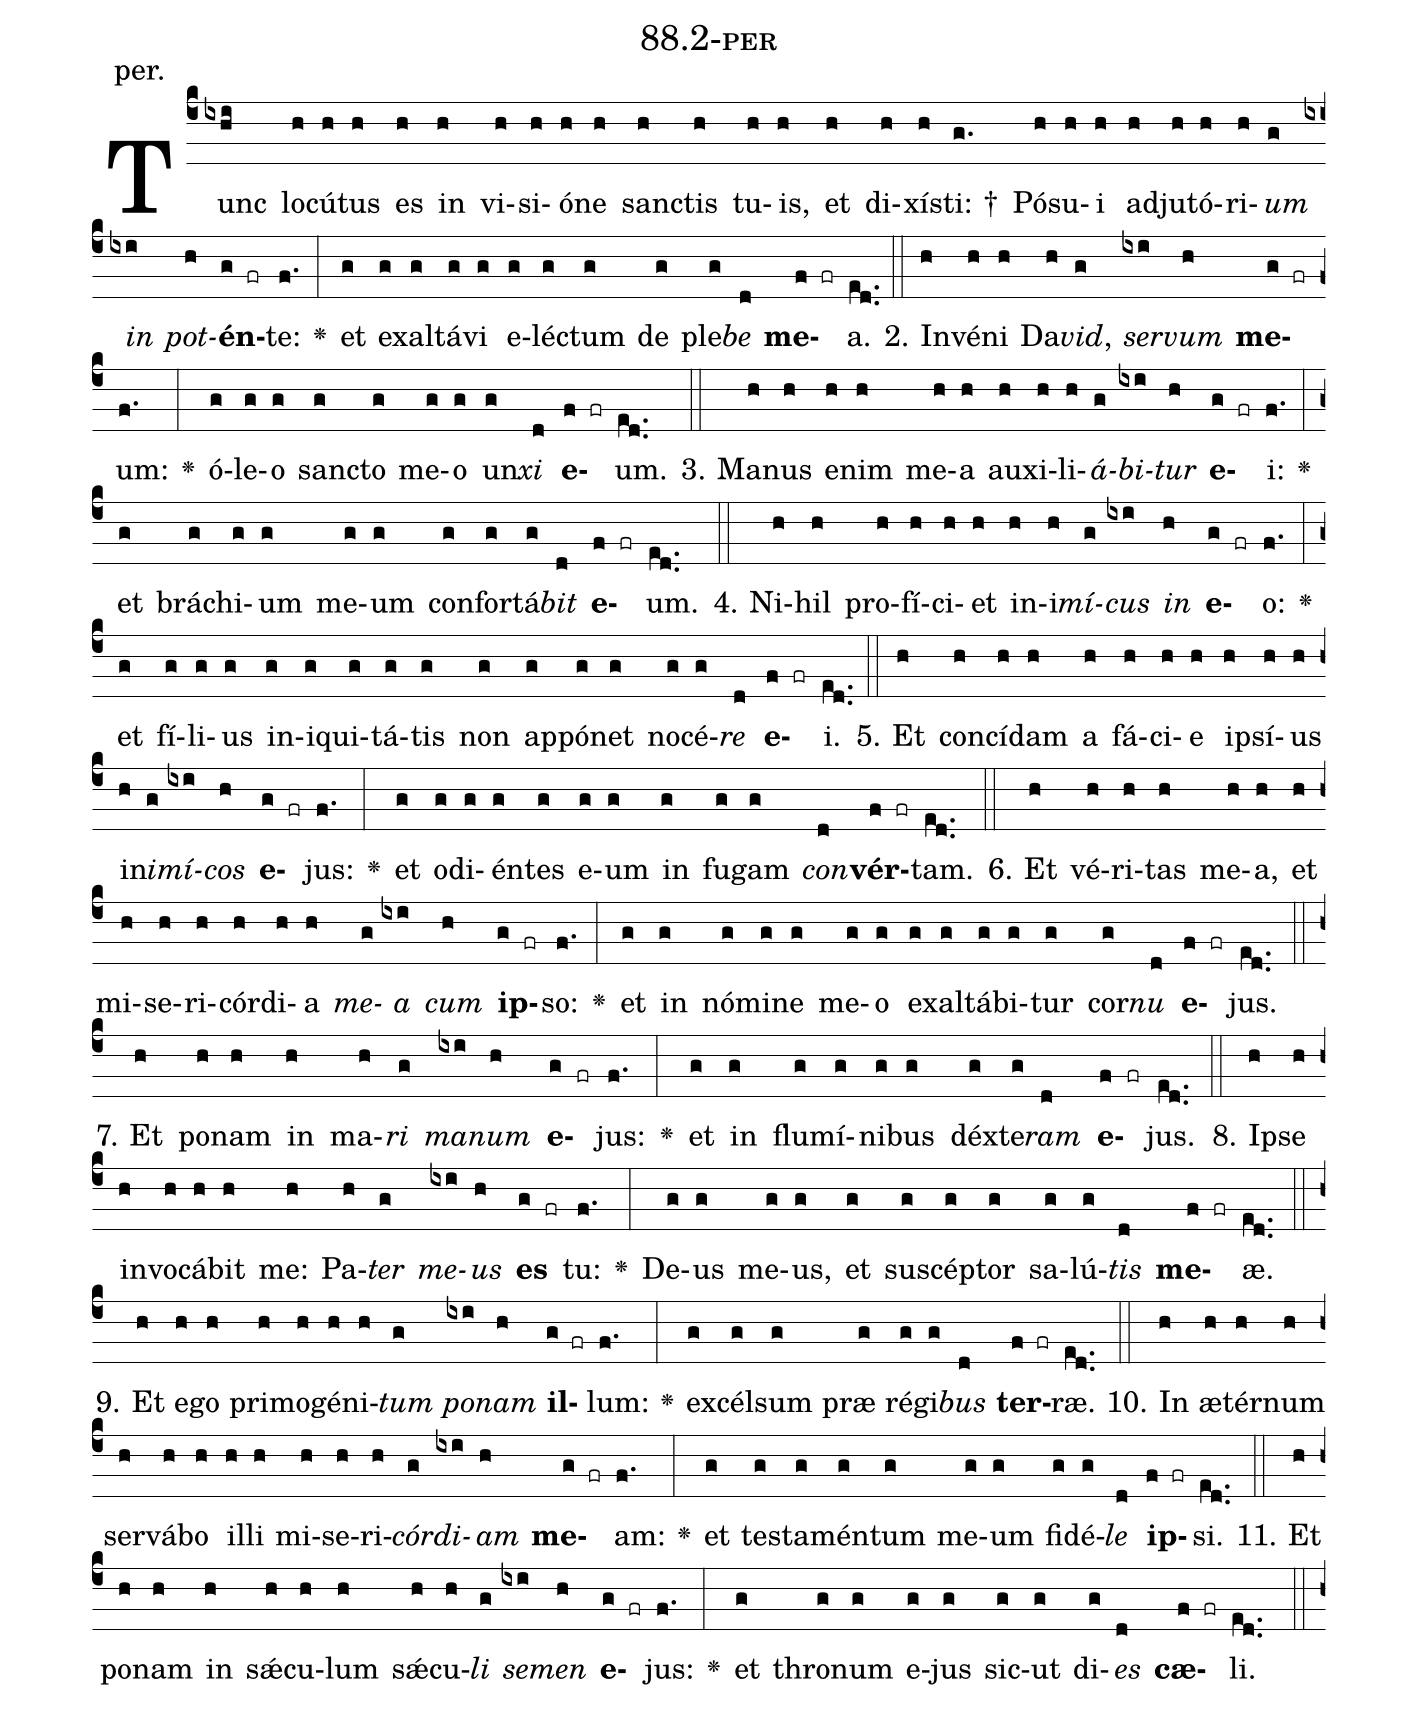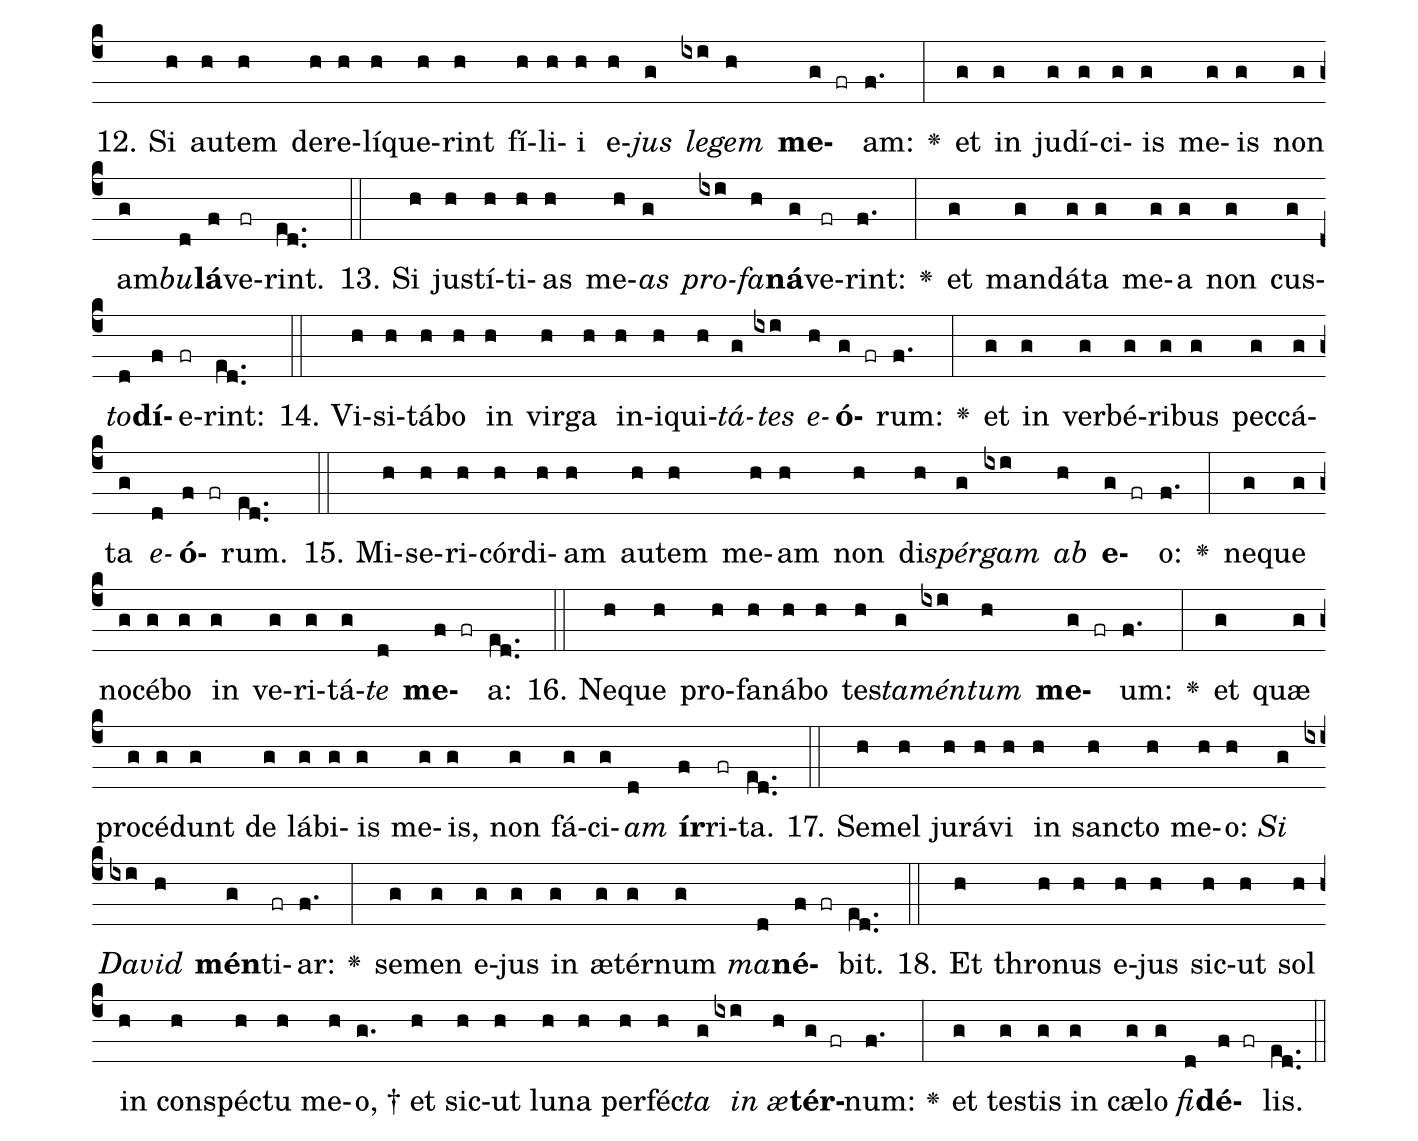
name: 88.2-per;
annotation: per.;
%%
(c4)Tunc(ixhi) lo(h)cú(h)tus(h) es(h) in(h) vi(h)si(h)ó(h)ne(h) sanc(h)tis(h) tu(h)is,(h) et(h) di(h)xís(h)ti: †(g.) Pó(h)su(h)i(h) ad(h)ju(h)tó(h)ri(h)<i>um</i>(g) <i>in</i>(ixi) <i>pot</i>(h)<b>én</b>(g fr)te:(f.) <v>\greheightstar</v>(:) et(g) ex(g)al(g)tá(g)vi(g) e(g)léc(g)tum(g) de(g) ple(g)<i>be</i>(d) <b>me</b>(f fr)a.(ed..) (::)
2. In(h)vé(h)ni(h) Da(h)<i>vid</i>,(g) <i>ser</i>(ixi)<i>vum</i>(h) <b>me</b>(g fr)um:(f.) <v>\greheightstar</v>(:) ó(g)le(g)o(g) sanc(g)to(g) me(g)o(g) un(g)<i>xi</i>(d) <b>e</b>(f fr)um.(ed..) (::)
3. Ma(h)nus(h) e(h)nim(h) me(h)a(h) au(h)xi(h)li(h)<i>á</i>(g)<i>bi</i>(ixi)<i>tur</i>(h) <b>e</b>(g fr)i:(f.) <v>\greheightstar</v>(:) et(g) brá(g)chi(g)um(g) me(g)um(g) con(g)for(g)tá(g)<i>bit</i>(d) <b>e</b>(f fr)um.(ed..) (::)
4. Ni(h)hil(h) pro(h)fí(h)ci(h)et(h) in(h)i(h)<i>mí</i>(g)<i>cus</i>(ixi) <i>in</i>(h) <b>e</b>(g fr)o:(f.) <v>\greheightstar</v>(:) et(g) fí(g)li(g)us(g) in(g)i(g)qui(g)tá(g)tis(g) non(g) ap(g)pó(g)net(g) no(g)cé(g)<i>re</i>(d) <b>e</b>(f fr)i.(ed..) (::)
5. Et(h) con(h)cí(h)dam(h) a(h) fá(h)ci(h)e(h) ip(h)sí(h)us(h) in(h)<i>i</i>(g)<i>mí</i>(ixi)<i>cos</i>(h) <b>e</b>(g fr)jus:(f.) <v>\greheightstar</v>(:) et(g) o(g)di(g)én(g)tes(g) e(g)um(g) in(g) fu(g)gam(g) <i>con</i>(d)<b>vér</b>(f fr)tam.(ed..) (::)
6. Et(h) vé(h)ri(h)tas(h) me(h)a,(h) et(h) mi(h)se(h)ri(h)cór(h)di(h)a(h) <i>me</i>(g)<i>a</i>(ixi) <i>cum</i>(h) <b>ip</b>(g fr)so:(f.) <v>\greheightstar</v>(:) et(g) in(g) nó(g)mi(g)ne(g) me(g)o(g) ex(g)al(g)tá(g)bi(g)tur(g) cor(g)<i>nu</i>(d) <b>e</b>(f fr)jus.(ed..) (::)
7. Et(h) po(h)nam(h) in(h) ma(h)<i>ri</i>(g) <i>ma</i>(ixi)<i>num</i>(h) <b>e</b>(g fr)jus:(f.) <v>\greheightstar</v>(:) et(g) in(g) flu(g)mí(g)ni(g)bus(g) déx(g)te(g)<i>ram</i>(d) <b>e</b>(f fr)jus.(ed..) (::)
8. Ip(h)se(h) in(h)vo(h)cá(h)bit(h) me:(h) Pa(h)<i>ter</i>(g) <i>me</i>(ixi)<i>us</i>(h) <b>es</b>(g fr) tu:(f.) <v>\greheightstar</v>(:) De(g)us(g) me(g)us,(g) et(g) su(g)scép(g)tor(g) sa(g)lú(g)<i>tis</i>(d) <b>me</b>(f fr)æ.(ed..) (::)
9. Et(h) e(h)go(h) pri(h)mo(h)gé(h)ni(h)<i>tum</i>(g) <i>po</i>(ixi)<i>nam</i>(h) <b>il</b>(g fr)lum:(f.) <v>\greheightstar</v>(:) ex(g)cél(g)sum(g) præ(g) ré(g)gi(g)<i>bus</i>(d) <b>ter</b>(f fr)ræ.(ed..) (::)
10. In(h) æ(h)tér(h)num(h) ser(h)vá(h)bo(h) il(h)li(h) mi(h)se(h)ri(h)<i>cór</i>(g)<i>di</i>(ixi)<i>am</i>(h) <b>me</b>(g fr)am:(f.) <v>\greheightstar</v>(:) et(g) tes(g)ta(g)mén(g)tum(g) me(g)um(g) fi(g)dé(g)<i>le</i>(d) <b>ip</b>(f fr)si.(ed..) (::)
11. Et(h) po(h)nam(h) in(h) sǽ(h)cu(h)lum(h) sǽ(h)cu(h)<i>li</i>(g) <i>se</i>(ixi)<i>men</i>(h) <b>e</b>(g fr)jus:(f.) <v>\greheightstar</v>(:) et(g) thro(g)num(g) e(g)jus(g) sic(g)ut(g) di(g)<i>es</i>(d) <b>cæ</b>(f fr)li.(ed..) (::)
12. Si(h) au(h)tem(h) de(h)re(h)lí(h)que(h)rint(h) fí(h)li(h)i(h) e(h)<i>jus</i>(g) <i>le</i>(ixi)<i>gem</i>(h) <b>me</b>(g fr)am:(f.) <v>\greheightstar</v>(:) et(g) in(g) ju(g)dí(g)ci(g)is(g) me(g)is(g) non(g) am(g)<i>bu</i>(d)<b>lá</b>(f)ve(fr)rint.(ed..) (::)
13. Si(h) jus(h)tí(h)ti(h)as(h) me(h)<i>as</i>(g) <i>pro</i>(ixi)<i>fa</i>(h)<b>ná</b>(g)ve(fr)rint:(f.) <v>\greheightstar</v>(:) et(g) man(g)dá(g)ta(g) me(g)a(g) non(g) cus(g)<i>to</i>(d)<b>dí</b>(f)e(fr)rint:(ed..) (::)
14. Vi(h)si(h)tá(h)bo(h) in(h) vir(h)ga(h) in(h)i(h)qui(h)<i>tá</i>(g)<i>tes</i>(ixi) <i>e</i>(h)<b>ó</b>(g fr)rum:(f.) <v>\greheightstar</v>(:) et(g) in(g) ver(g)bé(g)ri(g)bus(g) pec(g)cá(g)ta(g) <i>e</i>(d)<b>ó</b>(f fr)rum.(ed..) (::)
15. Mi(h)se(h)ri(h)cór(h)di(h)am(h) au(h)tem(h) me(h)am(h) non(h) di(h)<i>spér</i>(g)<i>gam</i>(ixi) <i>ab</i>(h) <b>e</b>(g fr)o:(f.) <v>\greheightstar</v>(:) ne(g)que(g) no(g)cé(g)bo(g) in(g) ve(g)ri(g)tá(g)<i>te</i>(d) <b>me</b>(f fr)a:(ed..) (::)
16. Ne(h)que(h) pro(h)fa(h)ná(h)bo(h) tes(h)<i>ta</i>(g)<i>mén</i>(ixi)<i>tum</i>(h) <b>me</b>(g fr)um:(f.) <v>\greheightstar</v>(:) et(g) quæ(g) pro(g)cé(g)dunt(g) de(g) lá(g)bi(g)is(g) me(g)is,(g) non(g) fá(g)ci(g)<i>am</i>(d) <b>ír</b>(f)ri(fr)ta.(ed..) (::)
17. Se(h)mel(h) ju(h)rá(h)vi(h) in(h) sanc(h)to(h) me(h)o:(h) <i>Si</i>(g) <i>Da</i>(ixi)<i>vid</i>(h) <b>mén</b>(g)ti(fr)ar:(f.) <v>\greheightstar</v>(:) se(g)men(g) e(g)jus(g) in(g) æ(g)tér(g)num(g) <i>ma</i>(d)<b>né</b>(f fr)bit.(ed..) (::)
18. Et(h) thro(h)nus(h) e(h)jus(h) sic(h)ut(h) sol(h) in(h) con(h)spéc(h)tu(h) me(h)o, †(g.) et(h) sic(h)ut(h) lu(h)na(h) per(h)féc(h)<i>ta</i>(g) <i>in</i>(ixi) <i>æ</i>(h)<b>tér</b>(g fr)num:(f.) <v>\greheightstar</v>(:) et(g) tes(g)tis(g) in(g) cæ(g)lo(g) <i>fi</i>(d)<b>dé</b>(f fr)lis.(ed..) (::)
